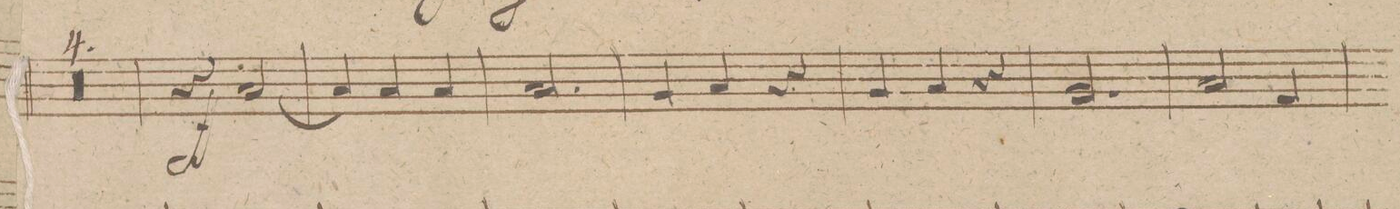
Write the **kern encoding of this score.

**kern	**dynam
*I"Trombone Baſso.	*
*clefF4	*
*k[f#]	*
*M3/4	*
0.r	.
=13	=13
=14	=14
=15	=15
=16	=16
4r	ff
[2C/	.
=17	=17
4C/]	.
4C/	.
4C/	.
=18	=18
2.C/	.
=19	=19
4BB/	.
4C/	.
4r	.
=20	=20
4BB/	.
4C/	.
4r	.
=21	=21
2.BB/	.
=22	=22
2C/	.
4AA/	.
=23	=23
*-	*-
